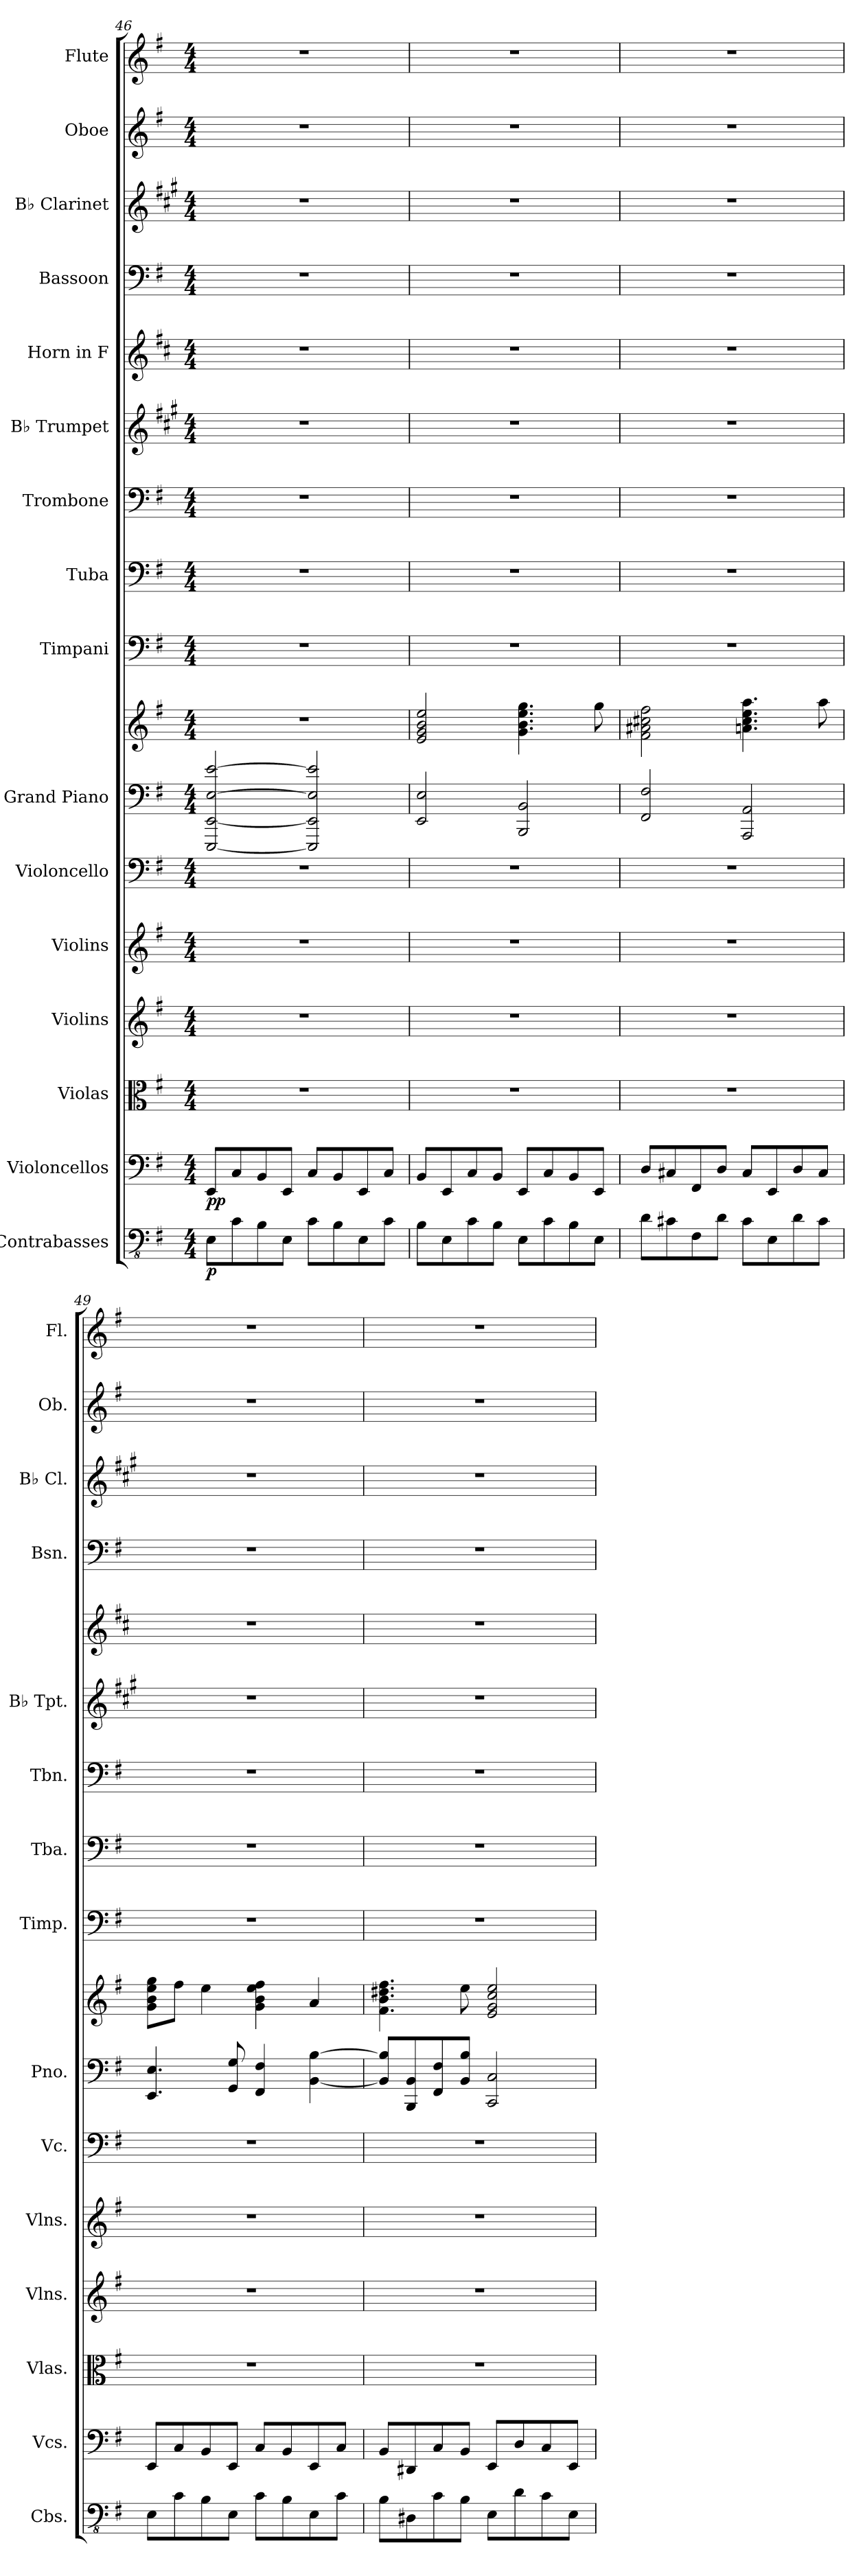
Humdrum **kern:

**kern	**dynam	**kern	**dynam	**kern	**kern	**kern	**kern	**kern	**kern	**kern	**kern	**kern	**kern	**kern	**kern	**kern	**kern	**kern
*part16	*part16	*part15	*part15	*part14	*part13	*part12	*part11	*part10	*part10	*part9	*part8	*part7	*part6	*part5	*part4	*part3	*part2	*part1
*staff17	*staff17	*staff16	*staff16	*staff15	*staff14	*staff13	*staff12	*staff11	*staff10	*staff9	*staff8	*staff7	*staff6	*staff5	*staff4	*staff3	*staff2	*staff1
*I"Contrabasses	*	*I"Violoncellos	*	*I"Violas	*I"Violins	*I"Violins	*I"Violoncello	*I"Grand Piano	*	*I"Timpani	*I"Tuba	*I"Trombone	*I"B♭ Trumpet	*I"Horn in F	*I"Bassoon	*I"B♭ Clarinet	*I"Oboe	*I"Flute
*I'Cbs.	*	*I'Vcs.	*	*I'Vlas.	*I'Vlns.	*I'Vlns.	*I'Vc.	*I'Pno.	*	*I'Timp.	*I'Tba.	*I'Tbn.	*I'B♭ Tpt.	*	*I'Bsn.	*I'B♭ Cl.	*I'Ob.	*I'Fl.
*clefFv4	*	*clefF4	*	*clefC3	*clefG2	*clefG2	*clefF4	*clefF4	*clefG2	*clefF4	*clefF4	*clefF4	*clefG2	*clefG2	*clefF4	*clefG2	*clefG2	*clefG2
*	*	*	*	*	*	*	*	*	*	*	*	*	*ITrd1c2	*ITrd4c7	*	*ITrd1c2	*	*
*k[f#]	*	*k[f#]	*	*k[f#]	*k[f#]	*k[f#]	*k[f#]	*k[f#]	*k[f#]	*k[f#]	*k[f#]	*k[f#]	*k[f#]	*k[f#]	*k[f#]	*k[f#]	*k[f#]	*k[f#]
*M4/4	*	*M4/4	*	*M4/4	*M4/4	*M4/4	*M4/4	*M4/4	*M4/4	*M4/4	*M4/4	*M4/4	*M4/4	*M4/4	*M4/4	*M4/4	*M4/4	*M4/4
=46	=46	=46	=46	=46	=46	=46	=46	=46	=46	=46	=46	=46	=46	=46	=46	=46	=46	=46
!	!LO:DY:b	!	!LO:DY:b	!	!	!	!	!	!	!	!	!	!	!	!	!	!	!
8EE\L	p	8EE/L	pp	1r	1r	1r	1r	[2EEE/ [2EE/ [2E/ [2e/	1r	1r	1r	1r	1r	1r	1r	1r	1r	1r
8C\	.	8C/	.	.	.	.	.	.	.	.	.	.	.	.	.	.	.	.
8BB\	.	8BB/	.	.	.	.	.	.	.	.	.	.	.	.	.	.	.	.
8EE\J	.	8EE/J	.	.	.	.	.	.	.	.	.	.	.	.	.	.	.	.
8C\L	.	8C/L	.	.	.	.	.	2EEE/] 2EE/] 2E/] 2e/]	.	.	.	.	.	.	.	.	.	.
8BB\	.	8BB/	.	.	.	.	.	.	.	.	.	.	.	.	.	.	.	.
8EE\	.	8EE/	.	.	.	.	.	.	.	.	.	.	.	.	.	.	.	.
8C\J	.	8C/J	.	.	.	.	.	.	.	.	.	.	.	.	.	.	.	.
=47	=47	=47	=47	=47	=47	=47	=47	=47	=47	=47	=47	=47	=47	=47	=47	=47	=47	=47
8BB\L	.	8BB/L	.	1r	1r	1r	1r	2EE/ 2E/	2e/ 2g/ 2b/ 2ee/	1r	1r	1r	1r	1r	1r	1r	1r	1r
8EE\	.	8EE/	.	.	.	.	.	.	.	.	.	.	.	.	.	.	.	.
8C\	.	8C/	.	.	.	.	.	.	.	.	.	.	.	.	.	.	.	.
8BB\J	.	8BB/J	.	.	.	.	.	.	.	.	.	.	.	.	.	.	.	.
8EE\L	.	8EE/L	.	.	.	.	.	2BBB/ 2BB/	4.g\ 4.b\ 4.ee\ 4.gg\	.	.	.	.	.	.	.	.	.
8C\	.	8C/	.	.	.	.	.	.	.	.	.	.	.	.	.	.	.	.
8BB\	.	8BB/	.	.	.	.	.	.	.	.	.	.	.	.	.	.	.	.
8EE\J	.	8EE/J	.	.	.	.	.	.	8gg\	.	.	.	.	.	.	.	.	.
=48	=48	=48	=48	=48	=48	=48	=48	=48	=48	=48	=48	=48	=48	=48	=48	=48	=48	=48
8D\L	.	8D/L	.	1r	1r	1r	1r	2FF#/ 2F#/	2f#\ 2a#X\ 2cc#X\ 2ff#\	1r	1r	1r	1r	1r	1r	1r	1r	1r
8C#X\	.	8C#X/	.	.	.	.	.	.	.	.	.	.	.	.	.	.	.	.
8FF#\	.	8FF#/	.	.	.	.	.	.	.	.	.	.	.	.	.	.	.	.
8D\J	.	8D/J	.	.	.	.	.	.	.	.	.	.	.	.	.	.	.	.
8C#\L	.	8C#/L	.	.	.	.	.	2AAA/ 2AA/	4.an\ 4.cc#\ 4.ee\ 4.aa\	.	.	.	.	.	.	.	.	.
8EE\	.	8EE/	.	.	.	.	.	.	.	.	.	.	.	.	.	.	.	.
8D\	.	8D/	.	.	.	.	.	.	.	.	.	.	.	.	.	.	.	.
8C#\J	.	8C#/J	.	.	.	.	.	.	8aa\	.	.	.	.	.	.	.	.	.
=49	=49	=49	=49	=49	=49	=49	=49	=49	=49	=49	=49	=49	=49	=49	=49	=49	=49	=49
8EE\L	.	8EE/L	.	1r	1r	1r	1r	4.EE/ 4.E/	8g\ 8b\ 8ee\ 8gg\L	1r	1r	1r	1r	1r	1r	1r	1r	1r
8C\	.	8C/	.	.	.	.	.	.	8ff#\J	.	.	.	.	.	.	.	.	.
8BB\	.	8BB/	.	.	.	.	.	.	4ee\	.	.	.	.	.	.	.	.	.
8EE\J	.	8EE/J	.	.	.	.	.	8GG/ 8G/	.	.	.	.	.	.	.	.	.	.
8C\L	.	8C/L	.	.	.	.	.	4FF#/ 4F#/	4g\ 4b\ 4ee\ 4ff#\	.	.	.	.	.	.	.	.	.
8BB\	.	8BB/	.	.	.	.	.	.	.	.	.	.	.	.	.	.	.	.
8EE\	.	8EE/	.	.	.	.	.	[4BB\ [4B\	4a/	.	.	.	.	.	.	.	.	.
8C\J	.	8C/J	.	.	.	.	.	.	.	.	.	.	.	.	.	.	.	.
!!LO:PB:g=z
=50	=50	=50	=50	=50	=50	=50	=50	=50	=50	=50	=50	=50	=50	=50	=50	=50	=50	=50
8BB\L	.	8BB/L	.	1r	1r	1r	1r	8BB/] 8B/]L	4.f#\ 4.b\ 4.dd#X\ 4.ff#\	1r	1r	1r	1r	1r	1r	1r	1r	1r
8DD#X\	.	8DD#X/	.	.	.	.	.	8BBB/ 8BB/	.	.	.	.	.	.	.	.	.	.
8C\	.	8C/	.	.	.	.	.	8FF#/ 8F#/	.	.	.	.	.	.	.	.	.	.
8BB\J	.	8BB/J	.	.	.	.	.	8BB/ 8B/J	8ee\	.	.	.	.	.	.	.	.	.
8EE\L	.	8EE/L	.	.	.	.	.	2CC/ 2C/	2e/ 2g/ 2cc/ 2ee/	.	.	.	.	.	.	.	.	.
8D\	.	8D/	.	.	.	.	.	.	.	.	.	.	.	.	.	.	.	.
8C\	.	8C/	.	.	.	.	.	.	.	.	.	.	.	.	.	.	.	.
8EE\J	.	8EE/J	.	.	.	.	.	.	.	.	.	.	.	.	.	.	.	.
=	=	=	=	=	=	=	=	=	=	=	=	=	=	=	=	=	=	=
*-	*-	*-	*-	*-	*-	*-	*-	*-	*-	*-	*-	*-	*-	*-	*-	*-	*-	*-
